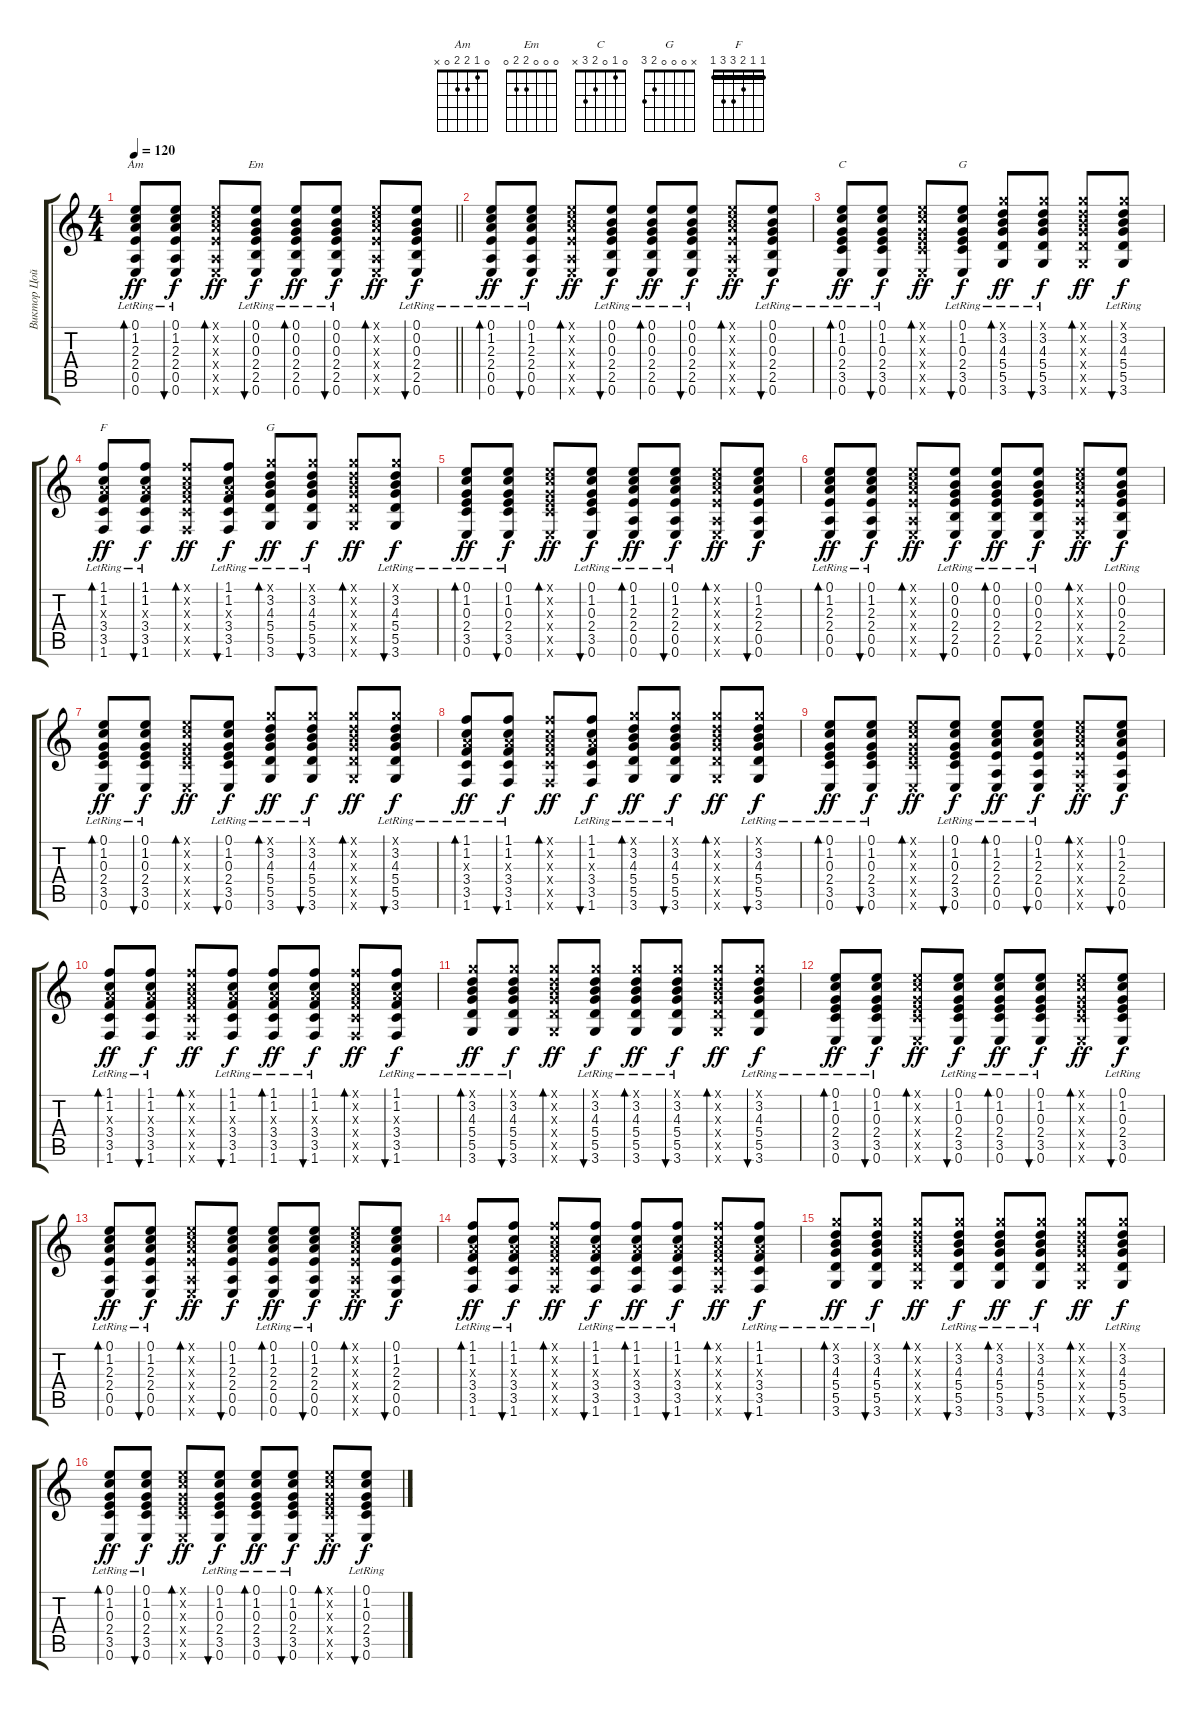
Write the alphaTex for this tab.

\track ("Виктор Цой" "Виктор Цой") {instrument electricguitarjazz}
\staff {score tabs}
\tuning (E4 B3 G3 D3 A2 E2) {hide}
\chord ("Am" 0 1 2 2 0 x)
\chord ("Em" 0 0 0 2 2 0)
\chord ("C" 0 1 0 2 3 x)
\chord ("G" 3 0 0 0 2 3)
\chord ("F" 1 1 2 3 3 1) {barre 1}
\chord ("G" x 0 0 0 2 3)
\ts (4 4)
\tempo 120
\clef g2
\barLineRight lightlight
\ks c
(0.1{lr} 1.2{lr} 2.3{lr} 2.4{lr} 0.5{lr} 0.6{lr}).8{bd 60 ch "Am" dy ff} (0.1{lr} 1.2{lr} 2.3{lr} 2.4{lr} 0.5{lr} 0.6{lr}).8{bu 60 dy f} (0.1{x} 1.2{x} 2.3{x} 2.4{x} 0.5{x} 0.6{x}).8{bd 60 dy ff} (0.1{lr} 0.2{lr} 0.3{lr} 2.4{lr} 2.5{lr} 0.6{lr}).8{bu 60 ch "Em" dy f} (0.1{lr} 0.2{lr} 0.3{lr} 2.4{lr} 2.5{lr} 0.6{lr}).8{bd 60 dy ff} (0.1{lr} 0.2{lr} 0.3{lr} 2.4{lr} 2.5{lr} 0.6{lr}).8{bu 60 dy f} (0.1{x} 1.2{x} 2.3{x} 2.4{x} 0.5{x} 0.6{x}).8{bd 60 dy ff} (0.1{lr} 0.2{lr} 0.3{lr} 2.4{lr} 2.5{lr} 0.6{lr}).8{bu 60 dy f} |
(0.1{lr} 1.2{lr} 2.3{lr} 2.4{lr} 0.5{lr} 0.6{lr}).8{bd 60 dy ff} (0.1{lr} 1.2{lr} 2.3{lr} 2.4{lr} 0.5{lr} 0.6{lr}).8{bu 60 dy f} (0.1{x} 1.2{x} 2.3{x} 2.4{x} 0.5{x} 0.6{x}).8{bd 60 dy ff} (0.1{lr} 0.2{lr} 0.3{lr} 2.4{lr} 2.5{lr} 0.6{lr}).8{bu 60 dy f} (0.1{lr} 0.2{lr} 0.3{lr} 2.4{lr} 2.5{lr} 0.6{lr}).8{bd 60 dy ff} (0.1{lr} 0.2{lr} 0.3{lr} 2.4{lr} 2.5{lr} 0.6{lr}).8{bu 60 dy f} (0.1{x} 1.2{x} 2.3{x} 2.4{x} 0.5{x} 0.6{x}).8{bd 60 dy ff} (0.1{lr} 0.2{lr} 0.3{lr} 2.4{lr} 2.5{lr} 0.6{lr}).8{bu 60 dy f} |
(0.1 1.2{lr} 0.3{lr} 2.4{lr} 3.5{lr} 0.6{lr}).8{bd 60 ch "C" dy ff} (0.1 1.2{lr} 0.3{lr} 2.4{lr} 3.5{lr} 0.6{lr}).8{bu 60 dy f} (0.1{x} 1.2{x} 0.3{x} 2.4{x} 3.5{x} 0.6{x}).8{bd 60 dy ff} (0.1 1.2 0.3{lr} 2.4 3.5{lr} 0.6{lr}).8{bu 60 ch "G" dy f} (3.1{x} 3.2 4.3{lr} 5.4{lr} 5.5{lr} 3.6{lr}).8{bd 60 dy ff} (3.1{x} 3.2 4.3{lr} 5.4{lr} 5.5{lr} 3.6{lr}).8{bu 60 dy f} (3.1{x} 3.2{x} 4.3{x} 5.4{x} 5.5{x} 3.6{x}).8{bd 60 dy ff} (3.1{x} 3.2 4.3{lr} 5.4{lr} 5.5{lr} 3.6{lr}).8{bu 60 dy f} |
(1.1 1.2{lr} 2.3{x} 3.4{lr} 3.5{lr} 1.6{lr}).8{bd 60 ch "F" dy ff} (1.1 1.2{lr} 2.3{x} 3.4{lr} 3.5{lr} 1.6{lr}).8{bu 60 dy f} (1.1{x} 1.2{x} 2.3{x} 3.4{x} 3.5{x} 1.6{x}).8{bd 60 dy ff} (1.1 1.2 2.3{x} 3.4 3.5{lr} 1.6{lr}).8{bu 60 dy f} (3.1{x} 3.2 4.3{lr} 5.4{lr} 5.5{lr} 3.6{lr}).8{bd 60 ch "G" dy ff} (3.1{x} 3.2 4.3{lr} 5.4{lr} 5.5{lr} 3.6{lr}).8{bu 60 dy f} (3.1{x} 3.2{x} 4.3{x} 5.4{x} 5.5{x} 3.6{x}).8{bd 60 dy ff} (3.1{x} 3.2 4.3{lr} 5.4{lr} 5.5{lr} 3.6{lr}).8{bu 60 dy f} |
(0.1 1.2{lr} 0.3{lr} 2.4{lr} 3.5{lr} 0.6{lr}).8{bd 60 dy ff} (0.1 1.2{lr} 0.3{lr} 2.4{lr} 3.5{lr} 0.6{lr}).8{bu 60 dy f} (0.1{x} 1.2{x} 0.3{x} 2.4{x} 3.5{x} 0.6{x}).8{bd 60 dy ff} (0.1 1.2 0.3{lr} 2.4 3.5{lr} 0.6{lr}).8{bu 60 dy f} (0.1{lr} 1.2{lr} 2.3{lr} 2.4{lr} 0.5{lr} 0.6{lr}).8{bd 60 dy ff} (0.1{lr} 1.2{lr} 2.3{lr} 2.4{lr} 0.5{lr} 0.6{lr}).8{bu 60 dy f} (0.1{x} 1.2{x} 2.3{x} 2.4{x} 0.5{x} 0.6{x}).8{bd 60 dy ff} (0.1 1.2 2.3 2.4 0.5 0.6).8{bu 60 dy f} |
(0.1{lr} 1.2{lr} 2.3{lr} 2.4{lr} 0.5{lr} 0.6{lr}).8{bd 60 dy ff} (0.1{lr} 1.2{lr} 2.3{lr} 2.4{lr} 0.5{lr} 0.6{lr}).8{bu 60 dy f} (0.1{x} 1.2{x} 2.3{x} 2.4{x} 0.5{x} 0.6{x}).8{bd 60 dy ff} (0.1{lr} 0.2{lr} 0.3{lr} 2.4{lr} 2.5{lr} 0.6{lr}).8{bu 60 dy f} (0.1{lr} 0.2{lr} 0.3{lr} 2.4{lr} 2.5{lr} 0.6{lr}).8{bd 60 dy ff} (0.1{lr} 0.2{lr} 0.3{lr} 2.4{lr} 2.5{lr} 0.6{lr}).8{bu 60 dy f} (0.1{x} 1.2{x} 2.3{x} 2.4{x} 0.5{x} 0.6{x}).8{bd 60 dy ff} (0.1{lr} 0.2{lr} 0.3{lr} 2.4{lr} 2.5{lr} 0.6{lr}).8{bu 60 dy f} |
(0.1 1.2{lr} 0.3{lr} 2.4{lr} 3.5{lr} 0.6{lr}).8{bd 60 dy ff} (0.1 1.2{lr} 0.3{lr} 2.4{lr} 3.5{lr} 0.6{lr}).8{bu 60 dy f} (0.1{x} 1.2{x} 0.3{x} 2.4{x} 3.5{x} 0.6{x}).8{bd 60 dy ff} (0.1 1.2 0.3{lr} 2.4 3.5{lr} 0.6{lr}).8{bu 60 dy f} (3.1{x} 3.2 4.3{lr} 5.4{lr} 5.5{lr} 3.6{lr}).8{bd 60 dy ff} (3.1{x} 3.2 4.3{lr} 5.4{lr} 5.5{lr} 3.6{lr}).8{bu 60 dy f} (3.1{x} 3.2{x} 4.3{x} 5.4{x} 5.5{x} 3.6{x}).8{bd 60 dy ff} (3.1{x} 3.2 4.3{lr} 5.4{lr} 5.5{lr} 3.6{lr}).8{bu 60 dy f} |
(1.1 1.2{lr} 2.3{x} 3.4{lr} 3.5{lr} 1.6{lr}).8{bd 60 dy ff} (1.1 1.2{lr} 2.3{x} 3.4{lr} 3.5{lr} 1.6{lr}).8{bu 60 dy f} (1.1{x} 1.2{x} 2.3{x} 3.4{x} 3.5{x} 1.6{x}).8{bd 60 dy ff} (1.1 1.2 2.3{x} 3.4 3.5{lr} 1.6{lr}).8{bu 60 dy f} (3.1{x} 3.2 4.3{lr} 5.4{lr} 5.5{lr} 3.6{lr}).8{bd 60 dy ff} (3.1{x} 3.2 4.3{lr} 5.4{lr} 5.5{lr} 3.6{lr}).8{bu 60 dy f} (3.1{x} 3.2{x} 4.3{x} 5.4{x} 5.5{x} 3.6{x}).8{bd 60 dy ff} (3.1{x} 3.2 4.3{lr} 5.4{lr} 5.5{lr} 3.6{lr}).8{bu 60 dy f} |
(0.1 1.2{lr} 0.3{lr} 2.4{lr} 3.5{lr} 0.6{lr}).8{bd 60 dy ff} (0.1 1.2{lr} 0.3{lr} 2.4{lr} 3.5{lr} 0.6{lr}).8{bu 60 dy f} (0.1{x} 1.2{x} 0.3{x} 2.4{x} 3.5{x} 0.6{x}).8{bd 60 dy ff} (0.1 1.2 0.3{lr} 2.4 3.5{lr} 0.6{lr}).8{bu 60 dy f} (0.1{lr} 1.2{lr} 2.3{lr} 2.4{lr} 0.5{lr} 0.6{lr}).8{bd 60 dy ff} (0.1{lr} 1.2{lr} 2.3{lr} 2.4{lr} 0.5{lr} 0.6{lr}).8{bu 60 dy f} (0.1{x} 1.2{x} 2.3{x} 2.4{x} 0.5{x} 0.6{x}).8{bd 60 dy ff} (0.1 1.2 2.3 2.4 0.5 0.6).8{bu 60 dy f} |
(1.1 1.2{lr} 2.3{x} 3.4{lr} 3.5{lr} 1.6{lr}).8{bd 60 dy ff} (1.1 1.2{lr} 2.3{x} 3.4{lr} 3.5{lr} 1.6{lr}).8{bu 60 dy f} (1.1{x} 1.2{x} 2.3{x} 3.4{x} 3.5{x} 1.6{x}).8{bd 60 dy ff} (1.1 1.2{lr} 2.3{x} 3.4{lr} 3.5{lr} 1.6{lr}).8{bu 60 dy f} (1.1 1.2{lr} 2.3{x} 3.4{lr} 3.5{lr} 1.6{lr}).8{bd 60 dy ff} (1.1 1.2{lr} 2.3{x} 3.4{lr} 3.5{lr} 1.6{lr}).8{bu 60 dy f} (1.1{x} 1.2{x} 2.3{x} 3.4{x} 3.5{x} 1.6{x}).8{bd 60 dy ff} (1.1 1.2{lr} 2.3{x} 3.4{lr} 3.5{lr} 1.6{lr}).8{bu 60 dy f} |
(3.1{x} 3.2 4.3{lr} 5.4{lr} 5.5{lr} 3.6{lr}).8{bd 60 dy ff} (3.1{x} 3.2 4.3{lr} 5.4{lr} 5.5{lr} 3.6{lr}).8{bu 60 dy f} (3.1{x} 3.2{x} 4.3{x} 5.4{x} 5.5{x} 3.6{x}).8{bd 60 dy ff} (3.1{x} 3.2 4.3{lr} 5.4{lr} 5.5{lr} 3.6{lr}).8{bu 60 dy f} (3.1{x} 3.2 4.3{lr} 5.4{lr} 5.5{lr} 3.6{lr}).8{bd 60 dy ff} (3.1{x} 3.2 4.3{lr} 5.4{lr} 5.5{lr} 3.6{lr}).8{bu 60 dy f} (3.1{x} 3.2{x} 4.3{x} 5.4{x} 5.5{x} 3.6{x}).8{bd 60 dy ff} (3.1{x} 3.2 4.3{lr} 5.4{lr} 5.5{lr} 3.6{lr}).8{bu 60 dy f} |
(0.1 1.2{lr} 0.3{lr} 2.4{lr} 3.5{lr} 0.6{lr}).8{bd 60 dy ff} (0.1 1.2{lr} 0.3{lr} 2.4{lr} 3.5{lr} 0.6{lr}).8{bu 60 dy f} (0.1{x} 1.2{x} 0.3{x} 2.4{x} 3.5{x} 0.6{x}).8{bd 60 dy ff} (0.1 1.2{lr} 0.3{lr} 2.4{lr} 3.5{lr} 0.6{lr}).8{bu 60 dy f} (0.1 1.2{lr} 0.3{lr} 2.4{lr} 3.5{lr} 0.6{lr}).8{bd 60 dy ff} (0.1 1.2{lr} 0.3{lr} 2.4{lr} 3.5{lr} 0.6{lr}).8{bu 60 dy f} (0.1{x} 1.2{x} 0.3{x} 2.4{x} 3.5{x} 0.6{x}).8{bd 60 dy ff} (0.1 1.2{lr} 0.3{lr} 2.4{lr} 3.5{lr} 0.6{lr}).8{bu 60 dy f} |
(0.1{lr} 1.2{lr} 2.3{lr} 2.4{lr} 0.5{lr} 0.6{lr}).8{bd 60 dy ff} (0.1{lr} 1.2{lr} 2.3{lr} 2.4{lr} 0.5{lr} 0.6{lr}).8{bu 60 dy f} (0.1{x} 1.2{x} 2.3{x} 2.4{x} 0.5{x} 0.6{x}).8{bd 60 dy ff} (0.1 1.2 2.3 2.4 0.5 0.6).8{bu 60 dy f} (0.1{lr} 1.2{lr} 2.3{lr} 2.4{lr} 0.5{lr} 0.6{lr}).8{bd 60 dy ff} (0.1{lr} 1.2{lr} 2.3{lr} 2.4{lr} 0.5{lr} 0.6{lr}).8{bu 60 dy f} (0.1{x} 1.2{x} 2.3{x} 2.4{x} 0.5{x} 0.6{x}).8{bd 60 dy ff} (0.1 1.2 2.3 2.4 0.5 0.6).8{bu 60 dy f} |
(1.1 1.2{lr} 2.3{x} 3.4{lr} 3.5{lr} 1.6{lr}).8{bd 60 dy ff} (1.1 1.2{lr} 2.3{x} 3.4{lr} 3.5{lr} 1.6{lr}).8{bu 60 dy f} (1.1{x} 1.2{x} 2.3{x} 3.4{x} 3.5{x} 1.6{x}).8{bd 60 dy ff} (1.1 1.2{lr} 2.3{x} 3.4{lr} 3.5{lr} 1.6{lr}).8{bu 60 dy f} (1.1 1.2{lr} 2.3{x} 3.4{lr} 3.5{lr} 1.6{lr}).8{bd 60 dy ff} (1.1 1.2{lr} 2.3{x} 3.4{lr} 3.5{lr} 1.6{lr}).8{bu 60 dy f} (1.1{x} 1.2{x} 2.3{x} 3.4{x} 3.5{x} 1.6{x}).8{bd 60 dy ff} (1.1 1.2{lr} 2.3{x} 3.4{lr} 3.5{lr} 1.6{lr}).8{bu 60 dy f} |
(3.1{x} 3.2 4.3{lr} 5.4{lr} 5.5{lr} 3.6{lr}).8{bd 60 dy ff} (3.1{x} 3.2 4.3{lr} 5.4{lr} 5.5{lr} 3.6{lr}).8{bu 60 dy f} (3.1{x} 3.2{x} 4.3{x} 5.4{x} 5.5{x} 3.6{x}).8{bd 60 dy ff} (3.1{x} 3.2 4.3{lr} 5.4{lr} 5.5{lr} 3.6{lr}).8{bu 60 dy f} (3.1{x} 3.2 4.3{lr} 5.4{lr} 5.5{lr} 3.6{lr}).8{bd 60 dy ff} (3.1{x} 3.2 4.3{lr} 5.4{lr} 5.5{lr} 3.6{lr}).8{bu 60 dy f} (3.1{x} 3.2{x} 4.3{x} 5.4{x} 5.5{x} 3.6{x}).8{bd 60 dy ff} (3.1{x} 3.2 4.3{lr} 5.4{lr} 5.5{lr} 3.6{lr}).8{bu 60 dy f} |
(0.1 1.2{lr} 0.3{lr} 2.4{lr} 3.5{lr} 0.6{lr}).8{bd 60 dy ff} (0.1 1.2{lr} 0.3{lr} 2.4{lr} 3.5{lr} 0.6{lr}).8{bu 60 dy f} (0.1{x} 1.2{x} 0.3{x} 2.4{x} 3.5{x} 0.6{x}).8{bd 60 dy ff} (0.1 1.2{lr} 0.3{lr} 2.4{lr} 3.5{lr} 0.6{lr}).8{bu 60 dy f} (0.1 1.2{lr} 0.3{lr} 2.4{lr} 3.5{lr} 0.6{lr}).8{bd 60 dy ff} (0.1 1.2{lr} 0.3{lr} 2.4{lr} 3.5{lr} 0.6{lr}).8{bu 60 dy f} (0.1{x} 1.2{x} 0.3{x} 2.4{x} 3.5{x} 0.6{x}).8{bd 60 dy ff} (0.1 1.2{lr} 0.3{lr} 2.4{lr} 3.5{lr} 0.6{lr}).8{bu 60 dy f}
